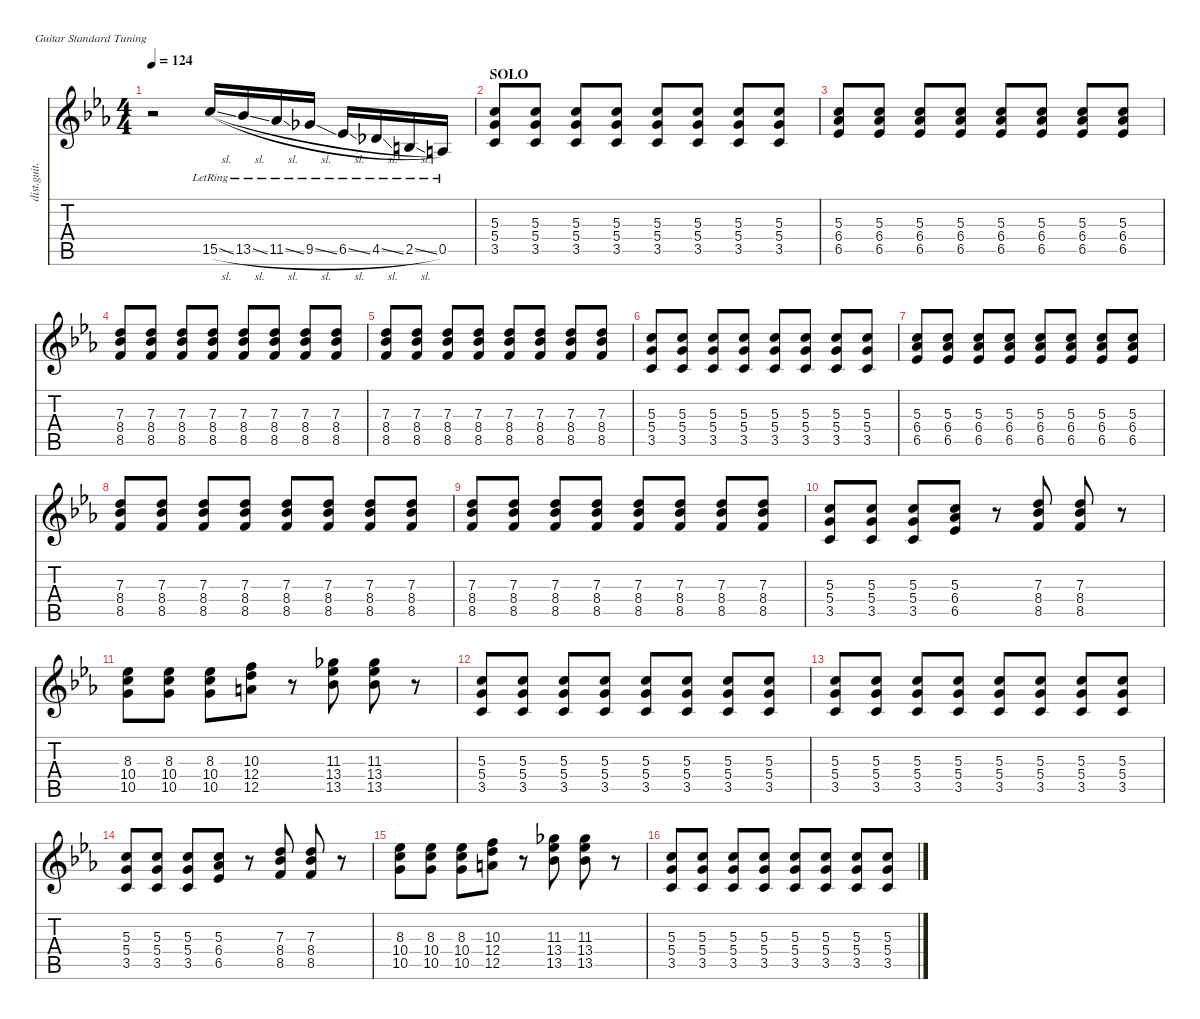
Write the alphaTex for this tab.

\defaultSystemsLayout 4
\hideDynamics
\bracketExtendMode nobrackets
\otherSystemsTrackNameOrientation horizontal
\track ("Distortion Guitar" "dist.guit.") {instrument distortionguitar}
\staff {score tabs}
\tuning (E4 B3 G3 D3 A2 E2)
\ts (4 4)
\tempo 124
\clef g2
\ks cminor
r.2{dy fff beam Down} 15.5{sl lr acc forcenatural}.16{legatoorigin beam Up} 13.5{sl lr acc b}.16{legatoorigin beam Up} 11.5{sl lr acc b}.16{legatoorigin beam Up} 9.5{sl lr acc b}.16{legatoorigin beam Up} 6.5{sl lr acc b}.16{legatoorigin beam Up} 4.5{sl lr acc b}.16{legatoorigin beam Up} 2.5{sl lr acc forcenatural}.16{legatoorigin beam Up} 0.5{lr acc forcenatural}.16{beam Up} |
\section ("" "SOLO")
(3.5{acc forcenatural} 5.4{acc forcenatural} 5.3{acc forcenatural}).8{beam Up} (3.5{acc forcenatural} 5.4{acc forcenatural} 5.3{acc forcenatural}).8{beam Up} (3.5{acc forcenatural} 5.4{acc forcenatural} 5.3{acc forcenatural}).8{beam Up} (3.5{acc forcenatural} 5.4{acc forcenatural} 5.3{acc forcenatural}).8{beam Up} (3.5{acc forcenatural} 5.4{acc forcenatural} 5.3{acc forcenatural}).8{beam Up} (3.5{acc forcenatural} 5.4{acc forcenatural} 5.3{acc forcenatural}).8{beam Up} (3.5{acc forcenatural} 5.4{acc forcenatural} 5.3{acc forcenatural}).8{beam Up} (3.5{acc forcenatural} 5.4{acc forcenatural} 5.3{acc forcenatural}).8{beam Up} |
(6.5{acc b} 6.4{acc b} 5.3{acc forcenatural}).8{beam Up} (6.4{acc b} 6.5{acc b} 5.3{acc forcenatural}).8{beam Up} (6.4{acc b} 6.5{acc b} 5.3{acc forcenatural}).8{beam Up} (6.4{acc b} 6.5{acc b} 5.3{acc forcenatural}).8{beam Up} (6.4{acc b} 6.5{acc b} 5.3{acc forcenatural}).8{beam Up} (6.4{acc b} 6.5{acc b} 5.3{acc forcenatural}).8{beam Up} (6.4{acc b} 6.5{acc b} 5.3{acc forcenatural}).8{beam Up} (6.4{acc b} 6.5{acc b} 5.3{acc forcenatural}).8{beam Up} |
(8.5{acc forcenatural} 8.4{acc b} 7.3{acc forcenatural}).8{beam Up} (8.5{acc forcenatural} 8.4{acc b} 7.3{acc forcenatural}).8{beam Up} (8.5{acc forcenatural} 8.4{acc b} 7.3{acc forcenatural}).8{beam Up} (8.5{acc forcenatural} 8.4{acc b} 7.3{acc forcenatural}).8{beam Up} (8.5{acc forcenatural} 8.4{acc b} 7.3{acc forcenatural}).8{beam Up} (8.5{acc forcenatural} 8.4{acc b} 7.3{acc forcenatural}).8{beam Up} (8.5{acc forcenatural} 8.4{acc b} 7.3{acc forcenatural}).8{beam Up} (8.5{acc forcenatural} 8.4{acc b} 7.3{acc forcenatural}).8{beam Up} |
(8.5{acc forcenatural} 8.4{acc b} 7.3{acc forcenatural}).8{beam Up} (8.5{acc forcenatural} 8.4{acc b} 7.3{acc forcenatural}).8{beam Up} (8.5{acc forcenatural} 8.4{acc b} 7.3{acc forcenatural}).8{beam Up} (8.5{acc forcenatural} 8.4{acc b} 7.3{acc forcenatural}).8{beam Up} (8.5{acc forcenatural} 8.4{acc b} 7.3{acc forcenatural}).8{beam Up} (8.5{acc forcenatural} 8.4{acc b} 7.3{acc forcenatural}).8{beam Up} (8.5{acc forcenatural} 8.4{acc b} 7.3{acc forcenatural}).8{beam Up} (8.5{acc forcenatural} 8.4{acc b} 7.3{acc forcenatural}).8{beam Up} |
(3.5{acc forcenatural} 5.4{acc forcenatural} 5.3{acc forcenatural}).8{beam Up} (3.5{acc forcenatural} 5.4{acc forcenatural} 5.3{acc forcenatural}).8{beam Up} (3.5{acc forcenatural} 5.4{acc forcenatural} 5.3{acc forcenatural}).8{beam Up} (3.5{acc forcenatural} 5.4{acc forcenatural} 5.3{acc forcenatural}).8{beam Up} (3.5{acc forcenatural} 5.4{acc forcenatural} 5.3{acc forcenatural}).8{beam Up} (3.5{acc forcenatural} 5.4{acc forcenatural} 5.3{acc forcenatural}).8{beam Up} (3.5{acc forcenatural} 5.4{acc forcenatural} 5.3{acc forcenatural}).8{beam Up} (3.5{acc forcenatural} 5.4{acc forcenatural} 5.3{acc forcenatural}).8{beam Up} |
(6.5{acc b} 6.4{acc b} 5.3{acc forcenatural}).8{beam Up} (6.4{acc b} 6.5{acc b} 5.3{acc forcenatural}).8{beam Up} (6.4{acc b} 6.5{acc b} 5.3{acc forcenatural}).8{beam Up} (6.4{acc b} 6.5{acc b} 5.3{acc forcenatural}).8{beam Up} (6.4{acc b} 6.5{acc b} 5.3{acc forcenatural}).8{beam Up} (6.4{acc b} 6.5{acc b} 5.3{acc forcenatural}).8{beam Up} (6.4{acc b} 6.5{acc b} 5.3{acc forcenatural}).8{beam Up} (6.4{acc b} 6.5{acc b} 5.3{acc forcenatural}).8{beam Up} |
(8.5{acc forcenatural} 8.4{acc b} 7.3{acc forcenatural}).8{beam Up} (8.5{acc forcenatural} 8.4{acc b} 7.3{acc forcenatural}).8{beam Up} (8.5{acc forcenatural} 8.4{acc b} 7.3{acc forcenatural}).8{beam Up} (8.5{acc forcenatural} 8.4{acc b} 7.3{acc forcenatural}).8{beam Up} (8.5{acc forcenatural} 8.4{acc b} 7.3{acc forcenatural}).8{beam Up} (8.5{acc forcenatural} 8.4{acc b} 7.3{acc forcenatural}).8{beam Up} (8.5{acc forcenatural} 8.4{acc b} 7.3{acc forcenatural}).8{beam Up} (8.5{acc forcenatural} 8.4{acc b} 7.3{acc forcenatural}).8{beam Up} |
(8.5{acc forcenatural} 8.4{acc b} 7.3{acc forcenatural}).8{beam Up} (8.5{acc forcenatural} 8.4{acc b} 7.3{acc forcenatural}).8{beam Up} (8.5{acc forcenatural} 8.4{acc b} 7.3{acc forcenatural}).8{beam Up} (8.5{acc forcenatural} 8.4{acc b} 7.3{acc forcenatural}).8{beam Up} (8.5{acc forcenatural} 8.4{acc b} 7.3{acc forcenatural}).8{beam Up} (8.5{acc forcenatural} 8.4{acc b} 7.3{acc forcenatural}).8{beam Up} (8.5{acc forcenatural} 8.4{acc b} 7.3{acc forcenatural}).8{beam Up} (8.5{acc forcenatural} 8.4{acc b} 7.3{acc forcenatural}).8{beam Up} |
(3.5{acc forcenatural} 5.4{acc forcenatural} 5.3{acc forcenatural}).8{beam Up} (3.5{acc forcenatural} 5.4{acc forcenatural} 5.3{acc forcenatural}).8{beam Up} (3.5{acc forcenatural} 5.4{acc forcenatural} 5.3{acc forcenatural}).8{beam Up} (6.5{acc b} 6.4{acc b} 5.3{acc forcenatural}).8{beam Up} r.8{beam Up} (8.5{acc forcenatural} 8.4{acc b} 7.3{acc forcenatural}).8{beam Up} (7.3{acc forcenatural} 8.4{acc b} 8.5{acc forcenatural}).8{beam Up} r.8{beam Up} |
(10.5{acc forcenatural} 10.4{acc forcenatural} 8.3{acc b}).8{beam Down} (10.5{acc forcenatural} 10.4{acc forcenatural} 8.3{acc b}).8{beam Down} (10.5{acc forcenatural} 10.4{acc forcenatural} 8.3{acc b}).8{beam Down} (12.5{acc forcenatural} 12.4{acc forcenatural} 10.3{acc forcenatural}).8{beam Down} r.8{beam Down} (13.5{acc b} 13.4{acc b} 11.3{acc b}).8{beam Down} (13.5{acc b} 13.4{acc b} 11.3{acc b}).8{beam Down} r.8{beam Down} |
(3.5{acc forcenatural} 5.4{acc forcenatural} 5.3{acc forcenatural}).8{beam Up} (3.5{acc forcenatural} 5.4{acc forcenatural} 5.3{acc forcenatural}).8{beam Up} (3.5{acc forcenatural} 5.4{acc forcenatural} 5.3{acc forcenatural}).8{beam Up} (3.5{acc forcenatural} 5.4{acc forcenatural} 5.3{acc forcenatural}).8{beam Up} (3.5{acc forcenatural} 5.4{acc forcenatural} 5.3{acc forcenatural}).8{beam Up} (3.5{acc forcenatural} 5.4{acc forcenatural} 5.3{acc forcenatural}).8{beam Up} (3.5{acc forcenatural} 5.4{acc forcenatural} 5.3{acc forcenatural}).8{beam Up} (3.5{acc forcenatural} 5.4{acc forcenatural} 5.3{acc forcenatural}).8{beam Up} |
(3.5{acc forcenatural} 5.4{acc forcenatural} 5.3{acc forcenatural}).8{beam Up} (3.5{acc forcenatural} 5.4{acc forcenatural} 5.3{acc forcenatural}).8{beam Up} (3.5{acc forcenatural} 5.4{acc forcenatural} 5.3{acc forcenatural}).8{beam Up} (3.5{acc forcenatural} 5.4{acc forcenatural} 5.3{acc forcenatural}).8{beam Up} (3.5{acc forcenatural} 5.4{acc forcenatural} 5.3{acc forcenatural}).8{beam Up} (3.5{acc forcenatural} 5.4{acc forcenatural} 5.3{acc forcenatural}).8{beam Up} (3.5{acc forcenatural} 5.4{acc forcenatural} 5.3{acc forcenatural}).8{beam Up} (3.5{acc forcenatural} 5.4{acc forcenatural} 5.3{acc forcenatural}).8{beam Up} |
(3.5{acc forcenatural} 5.4{acc forcenatural} 5.3{acc forcenatural}).8{beam Up} (3.5{acc forcenatural} 5.4{acc forcenatural} 5.3{acc forcenatural}).8{beam Up} (3.5{acc forcenatural} 5.4{acc forcenatural} 5.3{acc forcenatural}).8{beam Up} (6.5{acc b} 6.4{acc b} 5.3{acc forcenatural}).8{beam Up} r.8{beam Up} (8.5{acc forcenatural} 8.4{acc b} 7.3{acc forcenatural}).8{beam Up} (7.3{acc forcenatural} 8.4{acc b} 8.5{acc forcenatural}).8{beam Up} r.8{beam Up} |
(10.5{acc forcenatural} 10.4{acc forcenatural} 8.3{acc b}).8{beam Down} (10.5{acc forcenatural} 10.4{acc forcenatural} 8.3{acc b}).8{beam Down} (10.5{acc forcenatural} 10.4{acc forcenatural} 8.3{acc b}).8{beam Down} (12.5{acc forcenatural} 12.4{acc forcenatural} 10.3{acc forcenatural}).8{beam Down} r.8{beam Down} (13.5{acc b} 13.4{acc b} 11.3{acc b}).8{beam Down} (13.5{acc b} 13.4{acc b} 11.3{acc b}).8{beam Down} r.8{beam Down} |
(3.5{acc forcenatural} 5.4{acc forcenatural} 5.3{acc forcenatural}).8{beam Up} (3.5{acc forcenatural} 5.4{acc forcenatural} 5.3{acc forcenatural}).8{beam Up} (3.5{acc forcenatural} 5.4{acc forcenatural} 5.3{acc forcenatural}).8{beam Up} (3.5{acc forcenatural} 5.4{acc forcenatural} 5.3{acc forcenatural}).8{beam Up} (3.5{acc forcenatural} 5.4{acc forcenatural} 5.3{acc forcenatural}).8{beam Up} (3.5{acc forcenatural} 5.4{acc forcenatural} 5.3{acc forcenatural}).8{beam Up} (3.5{acc forcenatural} 5.4{acc forcenatural} 5.3{acc forcenatural}).8{beam Up} (3.5{acc forcenatural} 5.4{acc forcenatural} 5.3{acc forcenatural}).8{beam Up}
